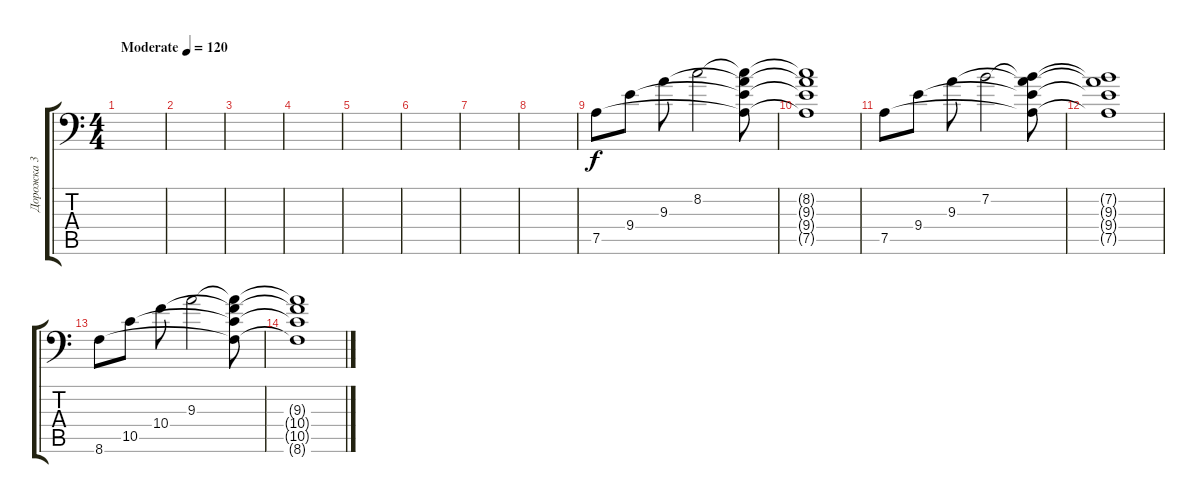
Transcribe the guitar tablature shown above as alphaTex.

\track ("Дорожка 3" "Дорожка 3") {instrument overdrivenguitar}
\staff {score tabs}
\tuning (A3 E3 C3 G2 D2 A1) {hide}
\ts (4 4)
\tempo (120 "Moderate")
\clef f4
\ks c
|
|
|
|
|
|
|
|
7.5.8 9.4.8 9.3.8 8.2.2 (8.2{t} 9.3{t} 9.4{t} 7.5{t}).8 |
(8.2{t} 9.3{t} 9.4{t} 7.5{t}).1 |
7.5.8 9.4.8 9.3.8 7.2.2 (7.2{t} 9.3{t} 9.4{t} 7.5{t}).8 |
(7.2{t} 9.3{t} 9.4{t} 7.5{t}).1 |
8.6.8 10.5.8 10.4.8 9.3.2 (9.3{t} 10.4{t} 10.5{t} 8.6{t}).8 |
(9.3{t} 10.4{t} 10.5{t} 8.6{t}).1
